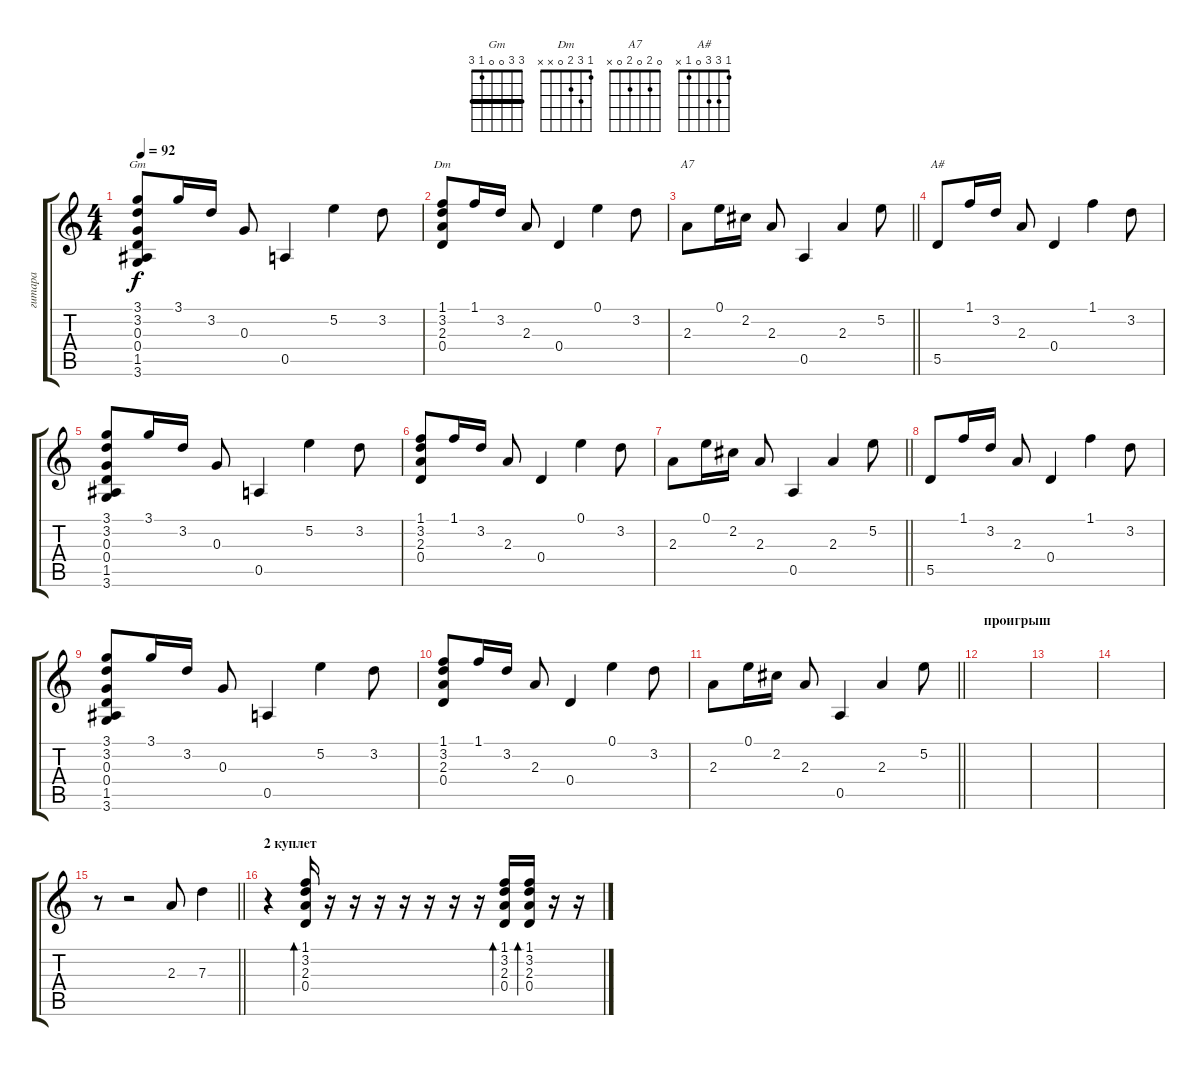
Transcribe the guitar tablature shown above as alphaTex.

\track ("гитара" "гитара") {instrument electricguitarclean}
\staff {score tabs}
\tuning (E4 B3 G3 D3 A2 E2) {hide}
\chord ("Gm" 3 3 0 0 1 3) {barre 3}
\chord ("Dm" 1 3 2 0 x x)
\chord ("A7" 0 2 0 2 0 x)
\chord ("A#" 1 3 3 0 1 x)
\ts (4 4)
\tempo 92
\clef g2
\ks c
(3.1 3.2 0.3 0.4 1.5 3.6).8{ch "Gm" dy f} 3.1.16 3.2.16 0.3.8 0.5.4 5.2.4 3.2.8 |
(1.1 3.2 2.3 0.4).8{ch "Dm"} 1.1.16 3.2.16 2.3.8 0.4.4 0.1.4 3.2.8 |
\barLineRight lightlight
2.3.8{ch "A7"} 0.1.16 2.2.16 2.3.8 0.5.4 2.3.4 5.2.8 |
5.5.8{ch "A#"} 1.1.16 3.2.16 2.3.8 0.4.4 1.1.4 3.2.8 |
(3.1 3.2 0.3 0.4 1.5 3.6).8 3.1.16 3.2.16 0.3.8 0.5.4 5.2.4 3.2.8 |
(1.1 3.2 2.3 0.4).8 1.1.16 3.2.16 2.3.8 0.4.4 0.1.4 3.2.8 |
\barLineRight lightlight
2.3.8 0.1.16 2.2.16 2.3.8 0.5.4 2.3.4 5.2.8 |
5.5.8 1.1.16 3.2.16 2.3.8 0.4.4 1.1.4 3.2.8 |
(3.1 3.2 0.3 0.4 1.5 3.6).8 3.1.16 3.2.16 0.3.8 0.5.4 5.2.4 3.2.8 |
(1.1 3.2 2.3 0.4).8 1.1.16 3.2.16 2.3.8 0.4.4 0.1.4 3.2.8 |
\barLineRight lightlight
2.3.8 0.1.16 2.2.16 2.3.8 0.5.4 2.3.4 5.2.8 |
\section ("" "проигрыш")
|
|
|
\barLineRight lightlight
r.8 r.2 2.3.8 7.3.4 |
\section ("" "2 куплет")
r.4 (1.1 3.2 2.3 0.4).16{bd 60} r.16 r.16 r.16 r.16 r.16 r.16 r.16 (1.1 3.2 2.3 0.4).16{bd 60} (1.1 3.2 2.3 0.4).16{bd 60} r.16 r.16
